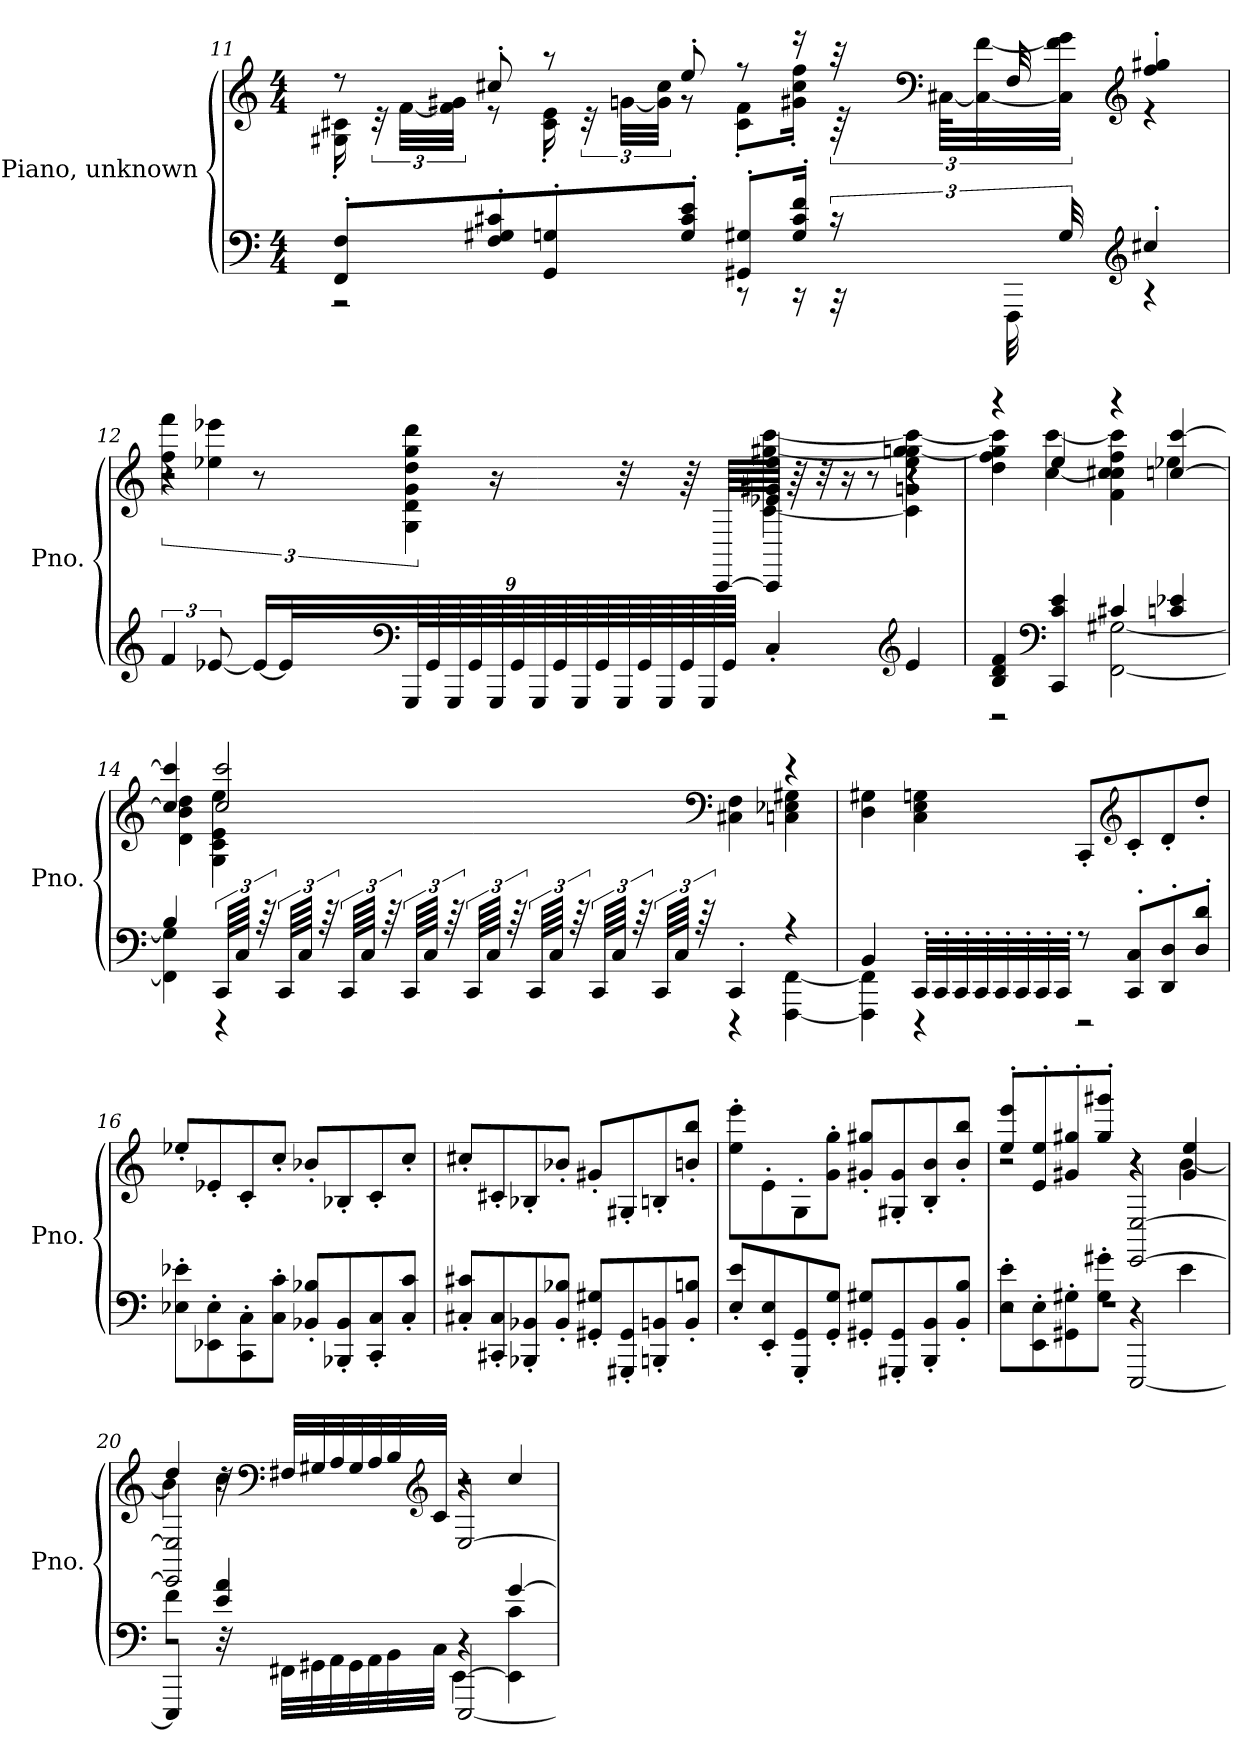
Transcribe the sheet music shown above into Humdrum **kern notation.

**kern	**kern
*part1	*part1
*staff2	*staff1
*I"Piano, unknown	*
*I'Pno.	*
!!LO:LB:g=z
*clefF4	*clefG2
*k[]	*k[]
*M4/4	*M4/4
=11	=11
*^	*^
8FF/' 8F/'L	2r	8r	16G#X\' 16c#X\'
.	.	.	48r
.	.	.	[48f\LLL
.	.	.	48f\] 48g#X\JJJ
8F/' 8G#X/' 8c#X/'	.	8cc#X'/	8r
8GG/' 8Gn/'	.	8r	16c#\' 16e\'
.	.	.	48r
.	.	.	[48gn\LLL
.	.	.	48g\] 48cc#\JJJ
8G/' 8c#/' 8e/'J	.	8ee'/	8r
8GG#X/' 8G#X/'L	8r	8r	8c#\' 8f\'L
16G#/' 16c#/' 16f/'Jk	16r	16r	16g#X\' 16cc#\' 16ff\'Jk
24r	32r	32r	96r
*	*	*clefF4	*
.	.	.	[96C#X\KLLL
.	.	.	48C#\_ [48f\
.	32FFF\	32F/	.
48G#/	.	.	48C#\] 48f\] 48g#\JJJ
*clefG2	*	*clefG2	*
4cc#X'/	4r	4ff/' 4gg#X/'	4r
*v	*v	*	*
!!LO:PB:g=z
=12	=12	=12
*	*	*^
6f/	4r	6ff\ 6fff\	2r
[12e-X/	.	6ee-X\ 6eee-X\	.
16e-/LL_	8r	.	.
*Xbrackettup	*	*	*
48e-/L]	.	.	.
*clefF4	*	*	*
96GGG/L	.	6G\ 6d\ 6g\ 6dd\ 6gg\ 6ddd\	.
96GG/	.	.	.
96GGG/	.	.	.
96GG/	.	.	.
96GGG/	16r	.	.
96GG/	.	.	.
96GGG/	.	.	.
96GG/	.	.	.
96GGG/	.	.	.
96GG/	.	.	.
96GGG/	32r	.	.
96GG/	.	.	.
96GGG/	.	.	.
96GG/	64r	.	.
96GGG/	.	.	.
.	[64CC/LLLL	.	.
96GG/JJJJ	.	.	.
4C'/	64CC/JJJJ]	[4c\ [4gg#X\ [4ccc\	4e-X/ 4g#X/ 4ee-/
.	64r	.	.
.	32r	.	.
.	16r	.	.
.	8r	.	.
*clefG2	*	*	*
4e-/	4r	4c\] 4gn\ 4ee-\ 4ggn\ 4gg#\_ 4ccc\_	4r
*	*	*v	*v
=13	=13	=13
*^	*	*
4B/ 4d/ 4f/	2r	4r	4dd\ 4ff\ 4gg#\] 4ccc\]
*clefF4	*	*	*
4CC/ 4c/ 4e/	.	4ee/	[4cc\ [4ccc\
4c#X/	[2FF\ [2G#X\	4r	4f\ 4cc\] 4cc#X\ 4ff\ 4ccc\]
4cn/ 4e-X/	.	[4ccn/ [4ccc/	4ee-X\
!!LO:LB:g=z	!!
=14	=14	=14	=14
4B/	4FF\] 4G#\]	4cc/] 4ccc/]	4d\ 4b\ 4dd\
*brackettup	*	*	*
96CC/LLLL	4r	2cc/ 2ccc/	4G\ 4c\ 4e\ 4ee\
96C/JJJJ	.	.	.
96r	.	.	.
96CC/LLLL	.	.	.
96C/JJJJ	.	.	.
96r	.	.	.
96CC/LLLL	.	.	.
96C/JJJJ	.	.	.
96r	.	.	.
96CC/LLLL	.	.	.
96C/JJJJ	.	.	.
96r	.	.	.
96CC/LLLL	.	.	.
96C/JJJJ	.	.	.
96r	.	.	.
96CC/LLLL	.	.	.
96C/JJJJ	.	.	.
96r	.	.	.
96CC/LLLL	.	.	.
96C/JJJJ	.	.	.
96r	.	.	.
96CC/LLLL	.	.	.
96C/JJJJ	.	.	.
96r	.	.	.
*	*	*clefF4	*
4CC'/	4r	.	4C#X\ 4F\
4r	[4FFF\ [4FF\	4r	4Cn\ 4E-X\ 4G#X\
*	*	*v	*v
!!LO:LB:g=z
=15	=15	=15
4BB/	4FFF\] 4FF\]	4D\ 4G#X\
32CC'/LLL	4r	4C\ 4E\ 4Gn\
32CC'/	.	.
32CC'/	.	.
32CC'/	.	.
32CC'/	.	.
32CC'/	.	.
32CC'/	.	.
32CC'/JJJ	.	.
8r	2r	8CC'/L
*	*	*clefG2
8CC/' 8C/'L	.	8c'/
8DD/' 8D/'	.	8d'/
8D/' 8d/'J	.	8dd'/J
*v	*v	*
=16	=16
8E-X\' 8e-X\'L	8ee-X'/L
8EE-X\' 8E-\'	8e-X'/
8CC\' 8C\'	8c'/
8C\' 8c\'J	8cc'/J
8BB-X/' 8B-X/'L	8b-X'/L
8BBB-X/' 8BB-/'	8B-X'/
8CC/' 8C/'	8c'/
8C/' 8c/'J	8cc'/J
=17	=17
8C#X/' 8c#X/'L	8cc#X'/L
8CC#X/' 8C#/'	8c#X'/
8BBB-X/' 8BB-X/'	8B-X'/
8BB-/' 8B-X/'J	8b-X'/J
8GG#X/' 8G#X/'L	8g#X'/L
8GGG#X/' 8GG#/'	8G#X'/
8BBBn/' 8BBn/'	8Bn'/
8BB/' 8Bn/'J	8bn/' 8bb/'J
!!LO:LB:g=z
=18	=18
8E/' 8e/'L	8ee\' 8eee\'L
8EE/' 8E/'	8e'\
8GGG/' 8GG/'	8G'\
8GG/' 8G/'J	8g\' 8gg\'J
8GG#X/' 8G#X/'L	8g#X/' 8gg#X/'L
8GGG#X/' 8GG#/'	8G#X/' 8g#/'
8BBB/' 8BB/'	8B/' 8b/'
8BB/' 8B/'J	8b/' 8bb/'J
=19	=19
*^	*^
*	*^	*	*^
1r	2r	8E\' 8e\'L	2r	2r	8ee/' 8eee/'L
.	.	8EE\' 8E\'	.	.	8e/' 8ee/'
.	.	8GG#X\' 8G#X\'	.	.	8g#X/' 8gg#X/'
.	.	8G#\' 8g#X\'J	.	.	8gg#/' 8ggg#X/'J
.	[2EEE/	4r	[2EE/ [2E/	4r	4r
.	.	4e\	.	[4b\	4g#/ 4ee/
=20	=20	=20	=20	=20	=20
2r	4EEE/]	4f\	2EE/] 2E/]	4b\]	4dd/
.	4e/ 4a/	32r	.	4cc\	32r
*	*	*	*clefF4	*	*
.	.	32FF#X\LLL	.	.	32F#X/LLL
.	.	32GG#X\	.	.	32G#X/
.	.	32AA\	.	.	32A/
.	.	32GG#\	.	.	32G#/
.	.	32AA\	.	.	32A/
.	.	32BB\	.	.	32B/
*	*	*	*clefG2	*	*
.	.	32C\JJJ	.	.	32c/JJJ
4r	[2EEE/	[4EE\	[2E/	2r	4r
[4g/	.	4EE\] 4c\	.	.	4cc/
*v	*v	*v	*	*	*
*	*v	*v	*v
=	=
*-	*-
